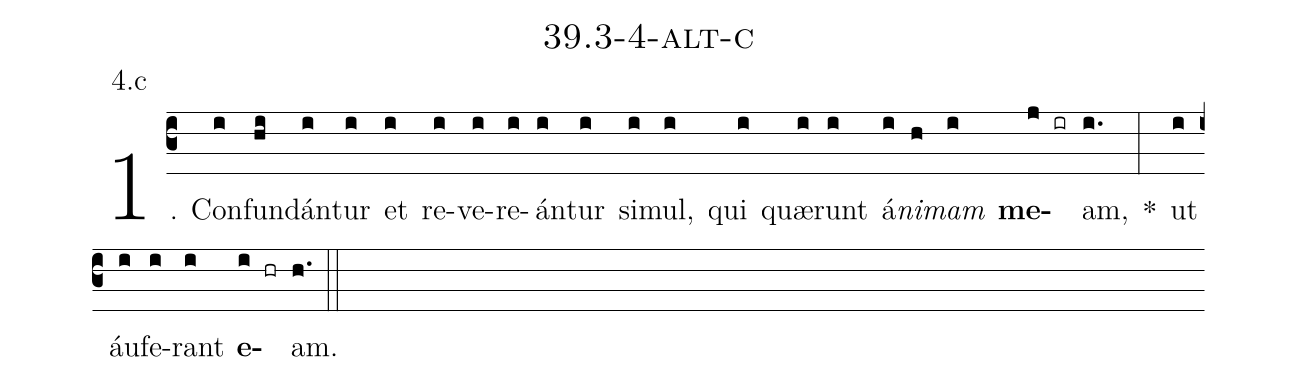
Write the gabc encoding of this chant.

name: 39.3-4-alt-c;
annotation: 4.c;
%%
(c3)1. Con(i)fun(hi)dán(i)tur(i) et(i) re(i)ve(i)re(i)án(i)tur(i) si(i)mul,(i) qui(i) quæ(i)runt(i) á(i)<i>ni</i>(h)<i>mam</i>(i) <b>me</b>(j ir)am,(i.) *(:) ut(i) áu(i)fe(i)rant(i) <b>e</b>(i hr)am.(h.) (::)


%E(i) u(i) o(i) u(i) a(i) e.(h.) (::)
